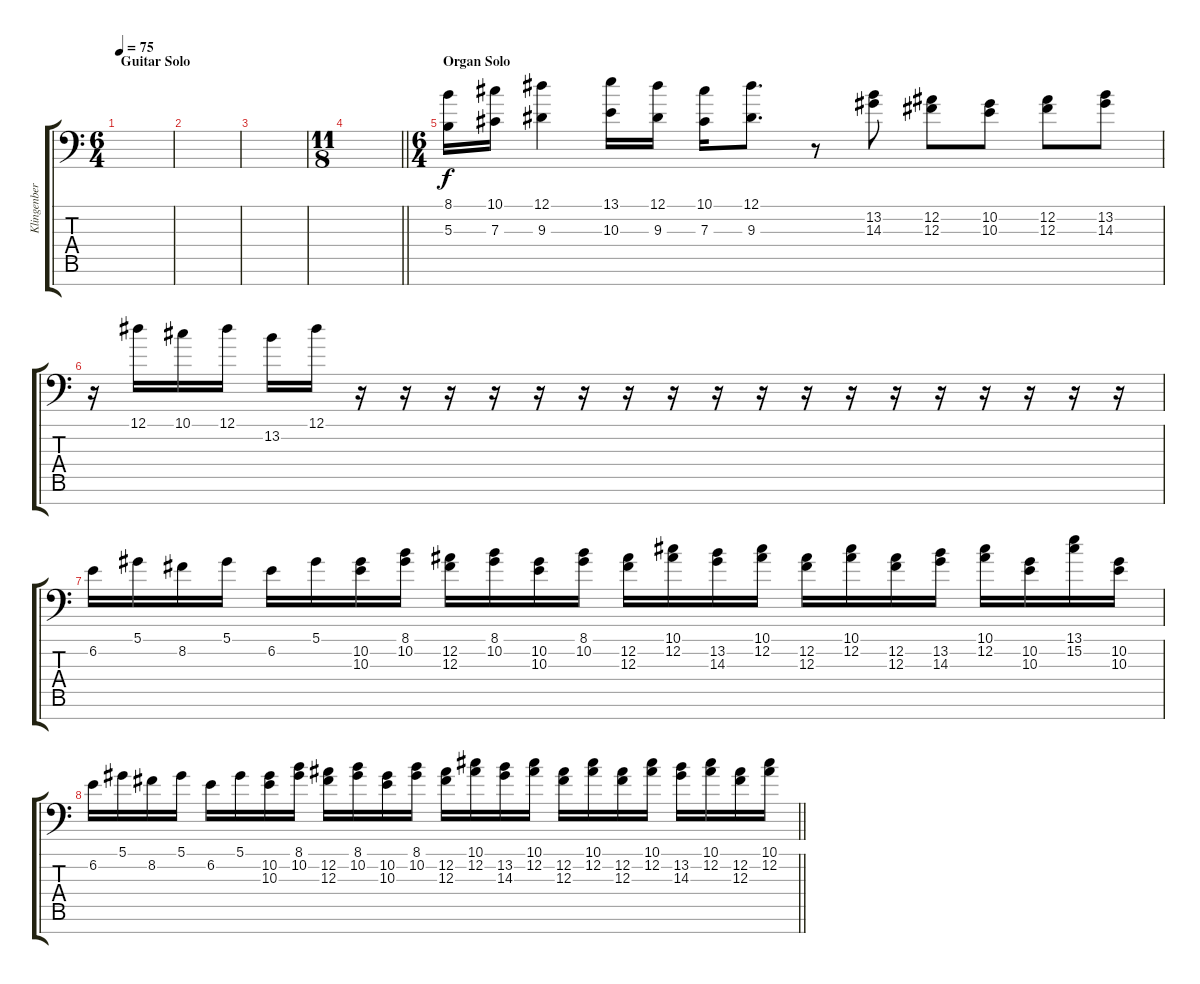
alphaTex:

\track ("Klingenberg (Keyboard)" "Klingenber") {instrument stringensemble1}
\staff {score tabs}
\tuning (Eb4 Bb3 Gb3 Db3 Ab2 Eb2 Ab1) {hide}
\ts (6 4)
\section ("" "Guitar Solo")
\tempo 75
\clef f4
\ks c
|
|
|
\ts (11 8)
\barLineRight lightlight
|
\ts (6 4)
\section ("" "Organ Solo")
(8.1 5.3).16{instrument churchorgan} (10.1 7.3).16 (12.1 9.3).4 (13.1 10.3).16 (12.1 9.3).16 (10.1 7.3).16 (12.1 9.3).8{d} r.8 (13.2 14.3).8 (12.2 12.3).8 (10.2 10.3).8 (12.2 12.3).8 (13.2 14.3).8 |
r.16 12.1.16 10.1.16 12.1.16 13.2.16 12.1.16 r.16 r.16 r.16 r.16 r.16 r.16 r.16 r.16 r.16 r.16 r.16 r.16 r.16 r.16 r.16 r.16 r.16 r.16 |
6.2.16 5.1.16 8.2.16 5.1.16 6.2.16 5.1.16 (10.2 10.3).16 (8.1 10.2).16 (12.2 12.3).16 (8.1 10.2).16 (10.2 10.3).16 (8.1 10.2).16 (12.2 12.3).16 (10.1 12.2).16 (13.2 14.3).16 (10.1 12.2).16 (12.2 12.3).16 (10.1 12.2).16 (12.2 12.3).16 (13.2 14.3).16 (10.1 12.2).16 (10.2 10.3).16 (13.1 15.2).16 (10.2 10.3).16 |
\barLineRight lightlight
6.2.16 5.1.16 8.2.16 5.1.16 6.2.16 5.1.16 (10.2 10.3).16 (8.1 10.2).16 (12.2 12.3).16 (8.1 10.2).16 (10.2 10.3).16 (8.1 10.2).16 (12.2 12.3).16 (10.1 12.2).16 (13.2 14.3).16 (10.1 12.2).16 (12.2 12.3).16 (10.1 12.2).16 (12.2 12.3).16 (10.1 12.2).16 (13.2 14.3).16 (10.1 12.2).16 (12.2 12.3).16 (10.1 12.2).16
